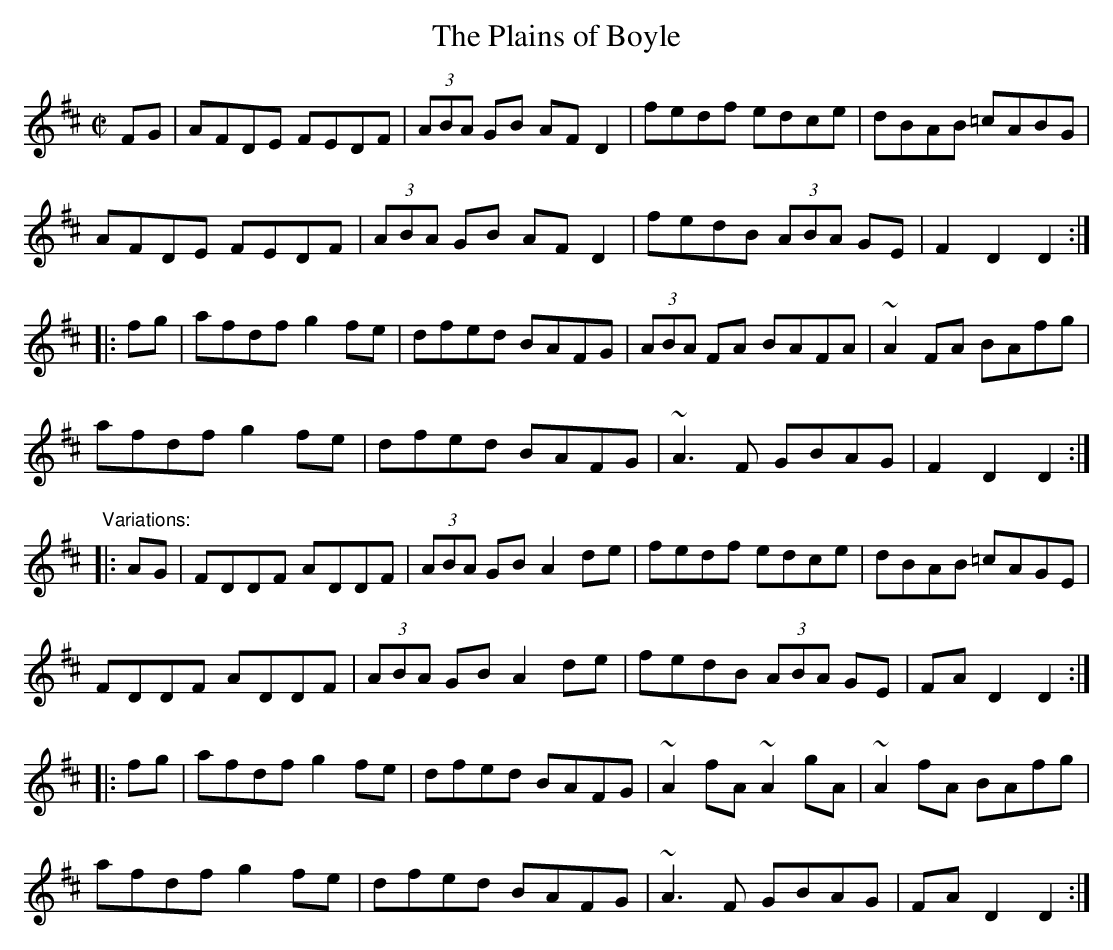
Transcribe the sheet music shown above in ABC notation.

X:1
T:Plains of Boyle, The
M:C|
K:D
FG|AFDE FEDF|(3ABA GB AFD2|fedf edce|dBAB =cABG|
AFDE FEDF|(3ABA GB AFD2|fedB (3ABA GE|F2D2 D2:|
|:fg|afdf g2fe|dfed BAFG|(3ABA FA BAFA|~A2FA BAfg|
afdf g2fe|dfed BAFG|~A3F GBAG|F2D2 D2:|
"Variations:"
|:AG|FDDF ADDF|(3ABA GB A2de|fedf edce|dBAB =cAGE|
FDDF ADDF|(3ABA GB A2de|fedB (3ABA GE|FAD2 D2:|
|:fg|afdf g2fe|dfed BAFG|~A2fA ~A2gA|~A2fA BAfg|
afdf g2fe|dfed BAFG|~A3F GBAG|FAD2 D2:|
